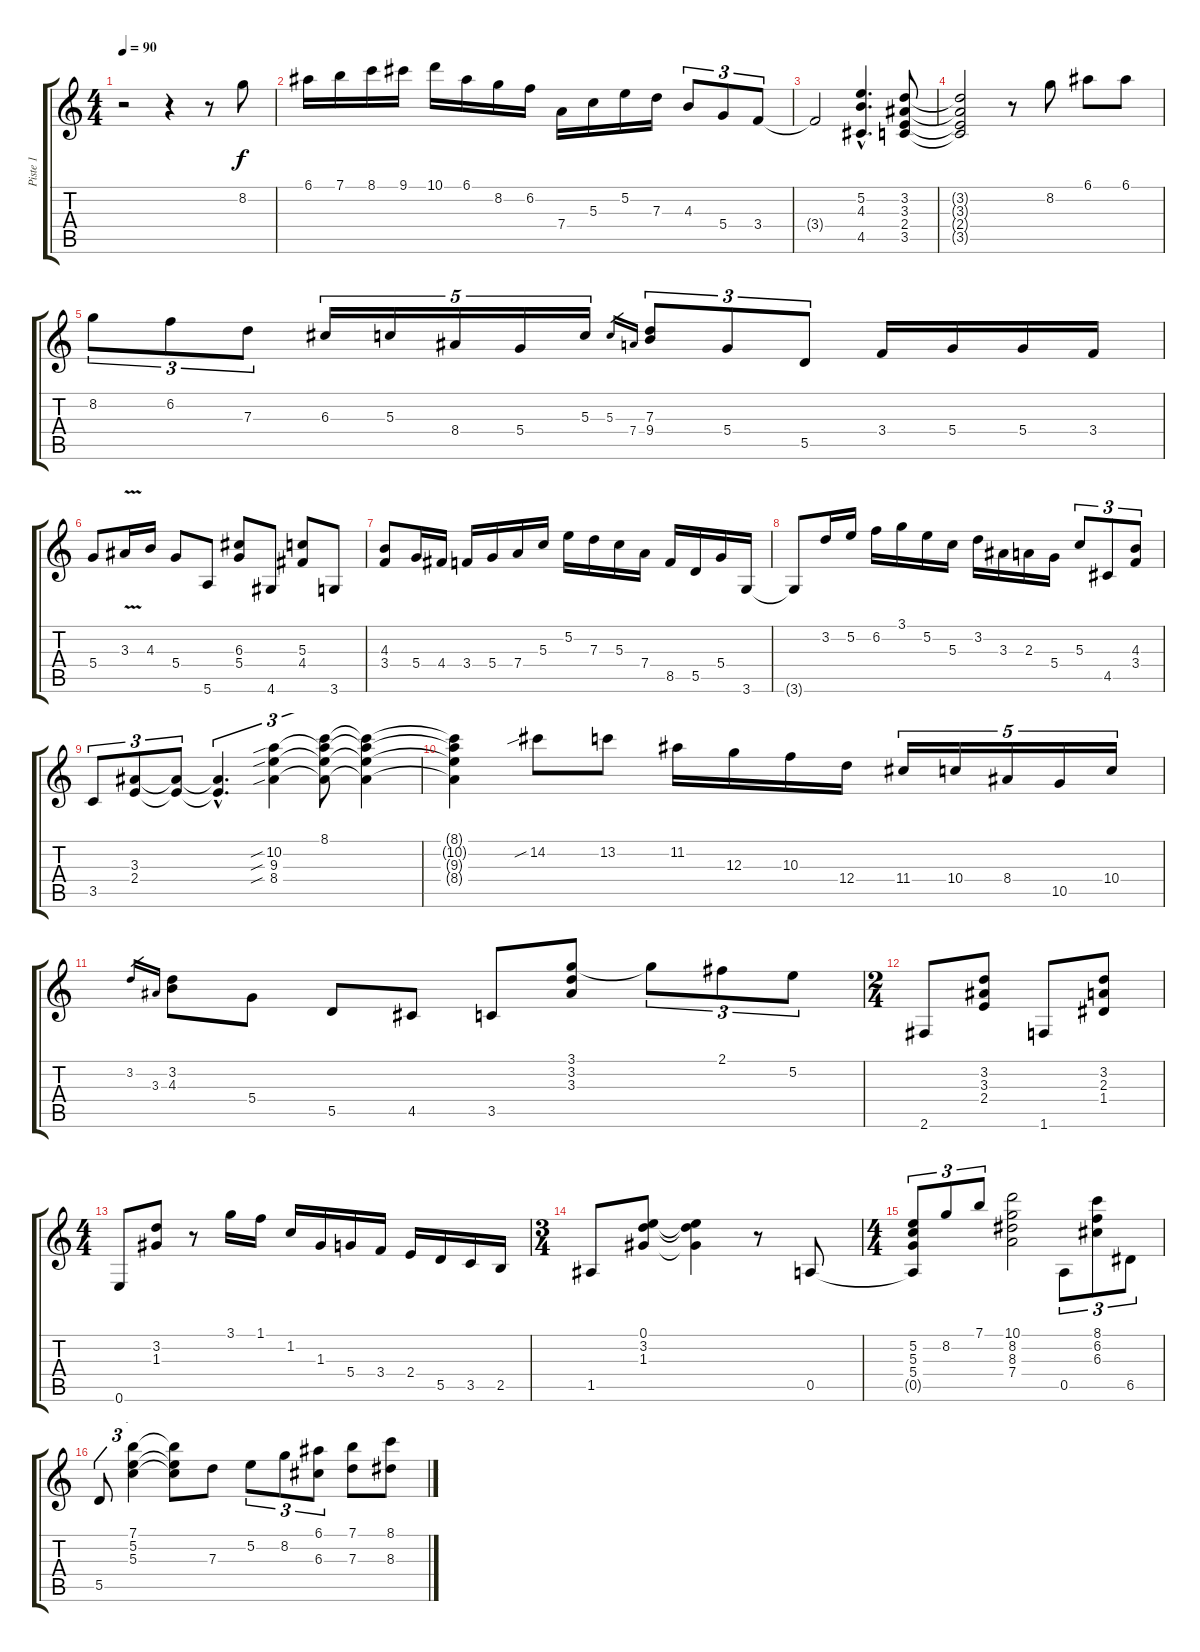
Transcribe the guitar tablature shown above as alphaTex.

\track ("Piste 1" "Piste 1") {instrument acousticguitarsteel}
\staff {score tabs}
\tuning (E4 B3 G3 D3 A2 E2) {hide}
\ts (4 4)
\tempo 90
\clef g2
\ks c
r.2{dy f instrument acousticguitarsteel} r.4 r.8 8.2.8 |
6.1.16 7.1.16 8.1.16 9.1.16 10.1.16 6.1.16 8.2.16 6.2.16 7.4.16 5.3.16 5.2.16 7.3.16 4.3.8{tu (3 2)} 5.4.8{tu (3 2)} 3.4.8{tu (3 2)} |
3.4{t}.2 (5.2{hac} 4.3{hac} 4.5{hac}).4{d} (3.2 3.3 2.4 3.5).8 |
(3.2{t} 3.3{t} 2.4{t} 3.5{t}).2 r.8 8.2.8 6.1.8 6.1.8 |
8.2.8{tu (3 2)} 6.2.8{tu (3 2)} 7.3.8{tu (3 2)} 6.3.16{tu (5 4)} 5.3.16{tu (5 4)} 8.4.16{tu (5 4)} 5.4.16{tu (5 4)} 5.3.16{tu (5 4)} 5.3.16{gr} 7.4.16{gr} (7.3 9.4).8{tu (3 2)} 5.4.8{tu (3 2)} 5.5.8{tu (3 2)} 3.4.16 5.4.16 5.4.16 3.4.16 |
5.4.8 3.3{v}.16 4.3.16 5.4.8 5.6.8 (6.3 5.4).8 4.6.8 (5.3 4.4).8 3.6.8 |
(4.3 3.4).8 5.4.16 4.4.16 3.4.16 5.4.16 7.4.16 5.3.16 5.2.16 7.3.16 5.3.16 7.4.16 8.5.16 5.5.16 5.4.16 3.6.16 |
3.6{t}.8 3.2.16 5.2.16 6.2.16 3.1.16 5.2.16 5.3.16 3.2.16 3.3.16 2.3.16 5.4.16 5.3.8{tu (3 2)} 4.5.8{tu (3 2)} (4.3 3.4).8{tu (3 2)} |
3.5.8{tu (3 2)} (3.3 2.4).8{tu (3 2)} (3.3{t} 2.4{t}).8{tu (3 2)} (3.3{hac t} 2.4{hac t}).4{d tu (3 2)} (10.2{sib} 9.3{sib} 8.4{sib}).4{tu (3 2)} (8.1 10.2{t} 9.3{t} 8.4{t}).8{tu (3 2)} (8.1{t} 10.2{t} 9.3{t} 8.4{t}).4 |
(8.1{t} 10.2{t} 9.3{t} 8.4{t}).4 14.2{sib}.8 13.2.8 11.2.16 12.3.16 10.3.16 12.4.16 11.4.16{tu (5 4)} 10.4.16{tu (5 4)} 8.4.16{tu (5 4)} 10.5.16{tu (5 4)} 10.4.16{tu (5 4)} |
3.2.16{gr} 3.3.16{gr} (3.2 4.3).8 5.4.8 5.5.8 4.5.8 3.5.8 (3.1 3.2 3.3).8 3.1{t}.8{tu (3 2)} 2.1.8{tu (3 2)} 5.2.8{tu (3 2)} |
\ts (2 4)
2.6.8 (3.2 3.3 2.4).8 1.6.8 (3.2 2.3 1.4).8 |
\ts (4 4)
0.6.8 (3.2 1.3).8 r.8 3.1.16 1.1.16 1.2.16 1.3.16 5.4.16 3.4.16 2.4.16 5.5.16 3.5.16 2.5.16 |
\ts (3 4)
1.5.8 (0.1 3.2 1.3).8 (0.1{t} 3.2{t} 1.3{t}).4 r.8 0.5.8 |
\ts (4 4)
(5.2 5.3 5.4 0.5{t}).8{tu (3 2)} 8.2.8{tu (3 2)} 7.1.8{tu (3 2)} (10.1 8.2 8.3 7.4).2 0.5.8{tu (3 2)} (8.1 6.2 6.3).8{tu (3 2)} 6.5.8{tu (3 2)} |
5.5.8{tu (3 2)} (7.1 5.2 5.3).4{tu (3 2)} (7.1{t} 5.2{t} 5.3{t}).8 7.3.8 5.2.8{tu (3 2)} 8.2.8{tu (3 2)} (6.1 6.3).8{tu (3 2)} (7.1 7.3).8 (8.1 8.3).8
